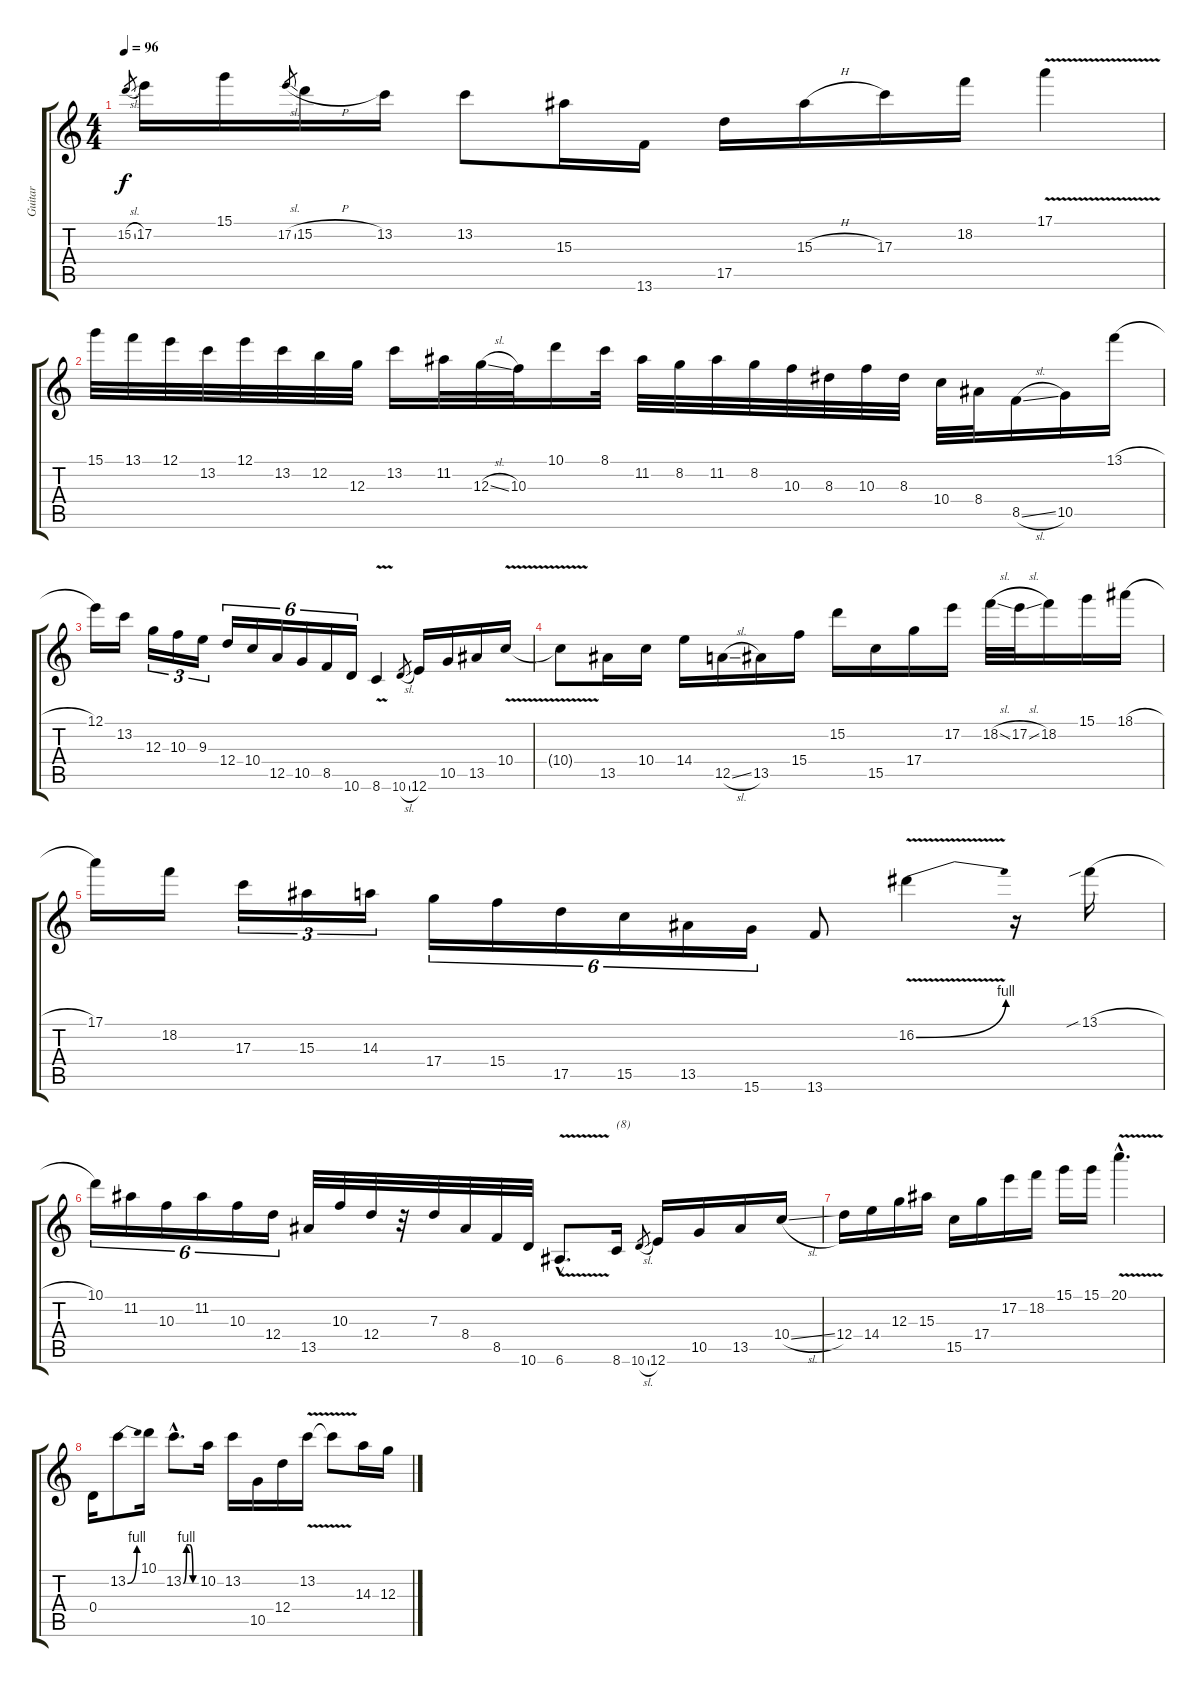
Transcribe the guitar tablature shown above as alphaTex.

\track ("Guitar" "Guitar") {instrument distortionguitar}
\staff {score tabs}
\tuning (E4 B3 G3 D3 A2 E2) {hide}
\ts (4 4)
\tempo 96
\clef g2
\ks c
15.2{sl}.8{gr dy f} 17.2.16 15.1.16 17.2{sl}.8{gr} 15.2{h}.16 13.2.16 13.2.8 15.3.16 13.6.16 17.5.16 15.3{h}.16 17.3.16 18.2.16 17.1{v}.4 |
15.1.32 13.1.32 12.1.32 13.2.32 12.1.32 13.2.32 12.2.32 12.3.32 13.2.16 11.2.32 12.3{sl}.32 10.3.32 10.1.16 8.1.32 11.2.32 8.2.32 11.2.32 8.2.32 10.3.32 8.3.32 10.3.32 8.3.32 10.4.32 8.4.32 8.5{sl}.16 10.5.16 13.1{h}.16 |
12.1.16 13.2.16 12.3.16{tu (3 2)} 10.3.16{tu (3 2)} 9.3.16{tu (3 2)} 12.4.16{tu (6 4)} 10.4.16{tu (6 4)} 12.5.16{tu (6 4)} 10.5.16{tu (6 4)} 8.5.16{tu (6 4)} 10.6.16{tu (6 4)} 8.6{v}.4 10.6{sl}.8{gr} 12.6.16 10.5.16 13.5.16 10.4{v}.16 |
10.4{t}.8 13.5.16 10.4.16 14.4.16 12.5{sl}.16 13.5.16 15.4.16 15.2.16 15.5.16 17.4.16 17.2.16 18.2{sl}.32 17.2{sl}.32 18.2.16 15.1.16 18.1{h}.16 |
17.1.16 18.2.16 17.3.16{tu (3 2)} 15.3.16{tu (3 2)} 14.3.16{tu (3 2)} 17.4.16{tu (6 4)} 15.4.16{tu (6 4)} 17.5.16{tu (6 4)} 15.5.16{tu (6 4)} 13.5.16{tu (6 4)} 15.6.16{tu (6 4)} 13.6.8 16.2{be (bend 0 0 60 4) v}.4 r.16 13.1{sib h}.16 |
10.1.16{tu (6 4)} 11.2.16{tu (6 4)} 10.3.16{tu (6 4)} 11.2.16{tu (6 4)} 10.3.16{tu (6 4)} 12.4.16{tu (6 4)} 13.5.32 10.3.32 12.4.32 r.32 7.3.32 8.4.32 8.5.32 10.6.32 6.6{v hac}.8{d} 8.6.16{txt "(8)"} 10.6{sl}.8{gr} 12.6.16 10.5.16 13.5.16 10.4{sl}.16 |
12.4.16 14.4.16 12.3.16 15.3.16 15.5.16 17.4.16 17.2.16 18.2.16 15.1.16 15.1.16 20.1{v hac}.4{d} |
0.4.16 13.2{be (bend 0 0 60 4)}.8 10.1.16 13.2{be (custom 0 0 15 4 30 4 45 0 60 0) hac}.8{d} 10.2.16 13.2.16 10.5.16 12.4.16 13.2{v}.16 13.2{t}.8 14.3.16 12.3.16
